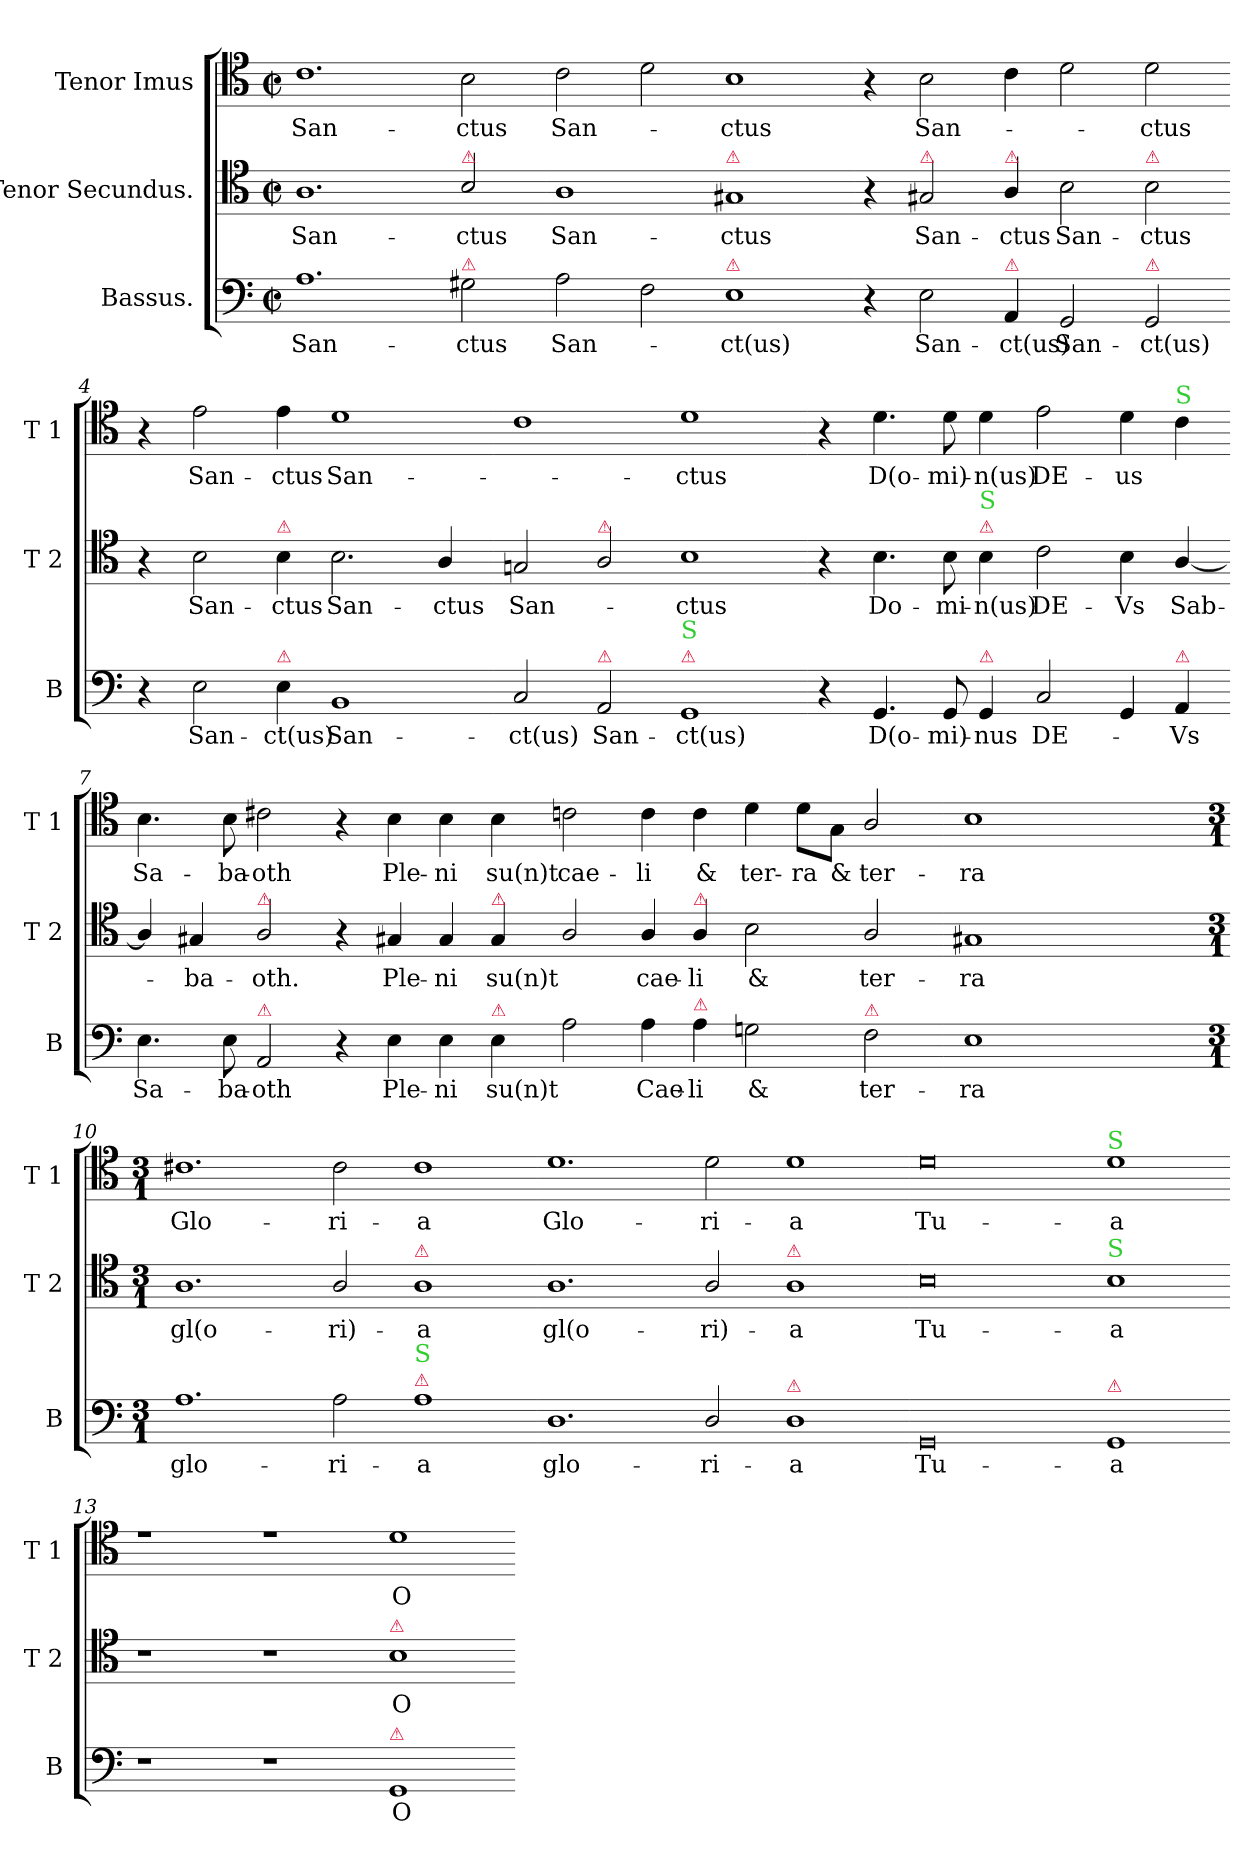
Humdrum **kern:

**kern	**text	**kern	**text	**kern	**text
*part3	*part3	*part2	*part2	*part1	*part1
*staff3	*staff3	*staff2	*staff2	*staff1	*staff1
*I"Bassus.	*	*I"Tenor Secundus.	*	*I"Tenor Imus	*
*I'B	*	*I'T 2	*	*I'T 1	*
*clefF4	*	*clefC4	*	*clefC4	*
*k[]	*	*k[]	*	*k[]	*
*M2/1	*	*M2/1	*	*M2/1	*
*met(c|)	*	*met(c|)	*	*met(c|)	*
=1	=1	=1	=1	=1	=1
1.A	San-	1.A	San-	1.c	San-
!	!	!LO:TX:a:color=crimson:t=⚠	!	!	!
!LO:TX:a:color=crimson:t=⚠	!	!	!	!	!
2G#X\	-ctus	2B/	-ctus	2B\	-ctus
=2-	=2-	=2-	=2-	=2-	=2-
!	!	!	!LO:LY:i	!	!LO:LY:i
2A\	San-	1A	San-	2c\	San-
2F\	.	.	.	2d\	.
!	!	!LO:TX:a:color=crimson:t=⚠	!	!	!
!LO:TX:a:color=crimson:t=⚠	!	!	!	!	!
!	!	!	!LO:LY:i	!	!LO:LY:i
1E	-ct(us)	1G#X	-ctus	1B	-ctus
=3-	=3-	=3-	=3-	=3-	=3-
4r	.	4r	.	4r	.
!	!	!LO:TX:a:color=crimson:t=⚠	!	!	!
!	!LO:LY:i	!	!LO:LY:i	!	!LO:LY:i
2E\	San-	2G#X/	San-	2B\	San-
!	!	!LO:TX:a:color=crimson:t=⚠	!	!	!
!LO:TX:a:color=crimson:t=⚠	!	!	!	!	!
!	!LO:LY:i	!	!LO:LY:i	!	!
4AA/	-ct(us)	4A/	-ctus	4c\	.
!	!LO:LY:i	!	!LO:LY:i	!	!
2GG/	San-	2B\	San-	2d\	.
!	!	!LO:TX:a:color=crimson:t=⚠	!	!	!
!LO:TX:a:color=crimson:t=⚠	!	!	!	!	!
!	!LO:LY:i	!	!LO:LY:i	!	!LO:LY:i
2GG/	-ct(us)	2B\	-ctus	2d\	-ctus
=4-	=4-	=4-	=4-	=4-	=4-
4r	.	4r	.	4r	.
!	!LO:LY:i	!	!LO:LY:i	!	!LO:LY:i
2E\	San-	2B\	San-	2e\	San-
!	!	!LO:TX:a:color=crimson:t=⚠	!	!	!
!LO:TX:a:color=crimson:t=⚠	!	!	!	!	!
!	!LO:LY:i	!	!LO:LY:i	!	!LO:LY:i
4E\	-ct(us)	4B\	-ctus	4e\	-ctus
!	!LO:LY:i	!	!LO:LY:i	!	!LO:LY:i
1BB	San-	2.B\	San-	1d	San-
!	!	!	!LO:LY:i	!	!
.	.	4A/	-ctus	.	.
=5-	=5-	=5-	=5-	=5-	=5-
!	!LO:LY:i	!	!LO:LY:i	!	!
2C/	-ct(us)	2Gn/	San-	1c	.
!	!	!LO:TX:a:color=crimson:t=⚠	!	!	!
!LO:TX:a:color=crimson:t=⚠	!	!	!	!	!
!	!LO:LY:i	!	!	!	!
2AA/	San-	2A/	.	.	.
!LO:TX:a:color=crimson:t=⚠	!	!	!	!	!
!LO:TX:a:color=limegreen:t=S	!	!	!	!	!
!	!LO:LY:i	!	!LO:LY:i	!	!LO:LY:i
1GG	-ct(us)	1B	-ctus	1d	-ctus
=6-	=6-	=6-	=6-	=6-	=6-
4r	.	4r	.	4r	.
4.GG/	D(o-	4.B\	Do-	4.d\	D(o-
8GG/	-mi)-	8B\	-mi-	8d\	-mi)-
!	!	!LO:TX:a:color=crimson:t=⚠	!	!	!
!	!	!LO:TX:a:color=limegreen:t=S	!	!	!
!LO:TX:a:color=crimson:t=⚠	!	!	!	!	!
4GG/	-nus	4B\	-n(us)	4d\	-n(us)
2C/	DE-	2c\	DE-	2e\	DE-
4GG/	.	4B\	-Vs	4d\	-us
!	!	!	!	!LO:TX:a:color=limegreen:t=S	!
!LO:TX:a:color=crimson:t=⚠	!	!	!	!	!
4AA/	-Vs	[4A/	Sab-	4c\	.
=7-	=7-	=7-	=7-	=7-	=7-
4.E\	Sa-	4A/]	.	4.B\	Sa-
.	.	4G#X/	-ba-	.	.
8E\	-ba-	.	.	8B\	-ba-
!	!	!LO:TX:a:color=crimson:t=⚠	!	!	!
!LO:TX:a:color=crimson:t=⚠	!	!	!	!	!
2AA/	-oth	2A/	-oth.	2c#X\	-oth
4r	.	4r	.	4r	.
4E\	Ple-	4G#X/	Ple-	4B\	Ple-
4E\	-ni	4G#/	-ni	4B\	-ni
!	!	!LO:TX:a:color=crimson:t=⚠	!	!	!
!LO:TX:a:color=crimson:t=⚠	!	!	!	!	!
4E\	su(n)t	4G#/	su(n)t	4B\	su(n)t
=8-	=8-	=8-	=8-	=8-	=8-
2A\	.	2A/	.	2cn\	cae-
4A\	Cae-	4A/	cae-	4c\	-li
!	!	!LO:TX:a:color=crimson:t=⚠	!	!	!
!LO:TX:a:color=crimson:t=⚠	!	!	!	!	!
4A\	-li	4A/	-li	4c\	&
2Gn\	&	2B\	&	4d\	ter-
.	.	.	.	8d\L	-ra
.	.	.	.	8G\J	&
!LO:TX:a:color=crimson:t=⚠	!	!	!	!	!
2F\	ter-	2A/	ter-	2A/	ter-
=9-	=9-	=9-	=9-	=9-	=9-
1E	-ra	1G#X	-ra	1B	-ra
1ryy	.	1ryy	.	1ryy	.
=10-	=10-	=10-	=10-	=10-	=10-
*M3/1	*	*M3/1	*	*M3/1	*
1.A	glo-	1.A	gl(o-	1.c#X	Glo-
2A\	-ri-	2A/	-ri)-	2c#\	-ri-
!	!	!LO:TX:a:color=crimson:t=⚠	!	!	!
!LO:TX:a:color=crimson:t=⚠	!	!	!	!	!
!LO:TX:a:color=limegreen:t=S	!	!	!	!	!
1A	-a	1A	-a	1c#	-a
=11-	=11-	=11-	=11-	=11-	=11-
!	!	!	!	!	!LO:LY:i
1.D	glo-	1.A	gl(o-	1.d	Glo-
!	!	!	!	!	!LO:LY:i
2D/	-ri-	2A/	-ri)-	2d\	-ri-
!	!	!LO:TX:a:color=crimson:t=⚠	!	!	!
!LO:TX:a:color=crimson:t=⚠	!	!	!	!	!
!	!	!	!	!	!LO:LY:i
1D	-a	1A	-a	1d	-a
=12-	=12-	=12-	=12-	=12-	=12-
0GG	Tu-	0B	Tu-	0d	Tu-
!	!	!	!	!LO:TX:a:color=limegreen:t=S	!
!	!	!LO:TX:a:color=limegreen:t=S	!	!	!
!LO:TX:a:color=crimson:t=⚠	!	!	!	!	!
1GG	-a	1B	-a	1d	-a
=13-	=13-	=13-	=13-	=13-	=13-
1r	.	1r	.	1re	.
1r	.	1r	.	1re	.
!	!	!LO:TX:a:color=crimson:t=⚠	!	!	!
!LO:TX:a:color=crimson:t=⚠	!	!	!	!	!
1GG	O-	1B	O-	1d	O-
=-	=-	=-	=-	=-	=-
*-	*-	*-	*-	*-	*-
